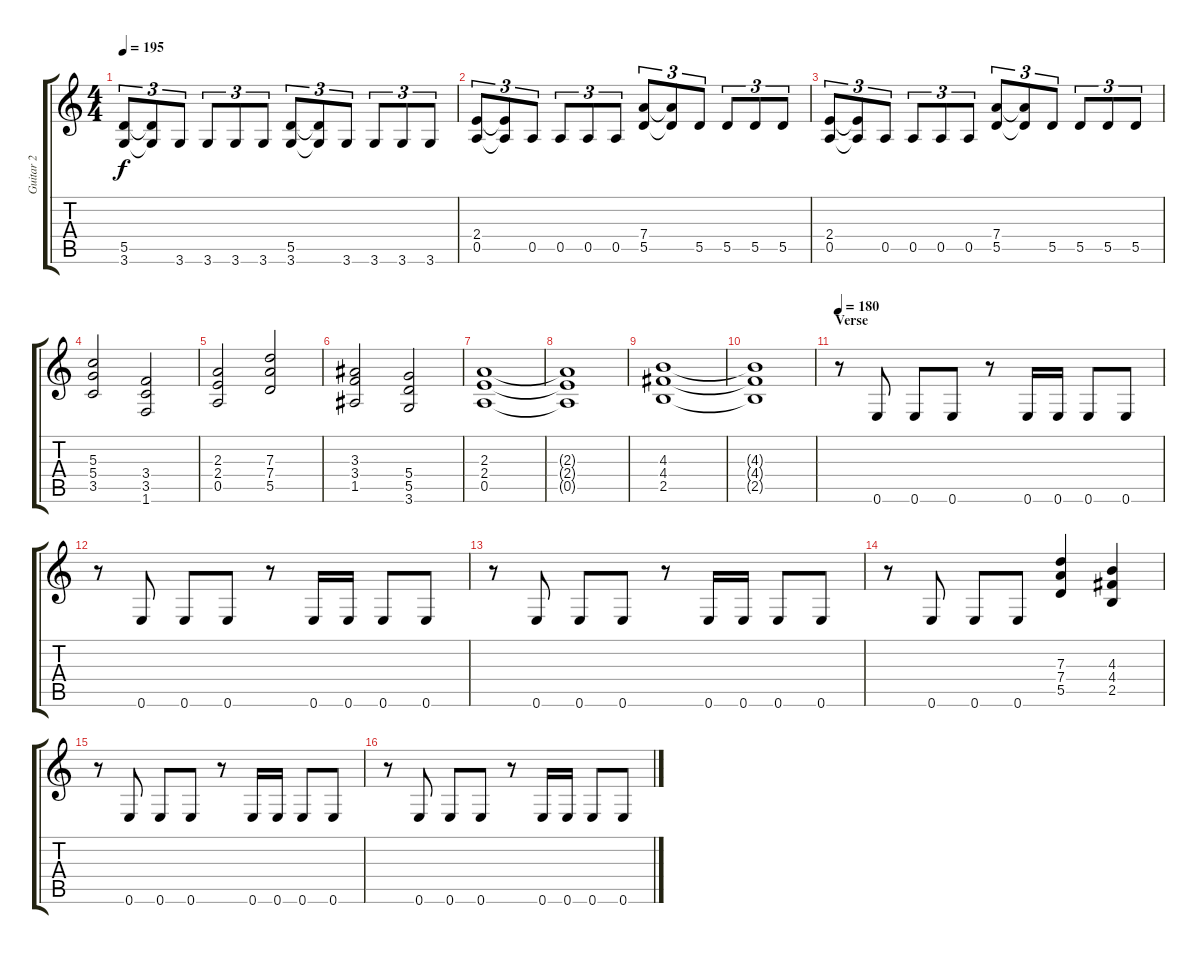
\track ("Guitar 2" "Guitar 2") {instrument distortionguitar}
\staff {score tabs}
\tuning (E4 B3 G3 D3 A2 E2) {hide}
\ts (4 4)
\tempo 195
\clef g2
\ks aminor
(5.5 3.6).8{tu (3 2) dy f} (5.5{t} 3.6{t}).8{tu (3 2)} 3.6.8{tu (3 2)} 3.6.8{tu (3 2)} 3.6.8{tu (3 2)} 3.6.8{tu (3 2)} (5.5 3.6).8{tu (3 2)} (5.5{t} 3.6{t}).8{tu (3 2)} 3.6.8{tu (3 2)} 3.6.8{tu (3 2)} 3.6.8{tu (3 2)} 3.6.8{tu (3 2)} |
\section ("" "")
(2.4 0.5).8{tu (3 2)} (2.4{t} 0.5{t}).8{tu (3 2)} 0.5.8{tu (3 2)} 0.5.8{tu (3 2)} 0.5.8{tu (3 2)} 0.5.8{tu (3 2)} (7.4 5.5).8{tu (3 2)} (7.4{t} 5.5{t}).8{tu (3 2)} 5.5.8{tu (3 2)} 5.5.8{tu (3 2)} 5.5.8{tu (3 2)} 5.5.8{tu (3 2)} |
(2.4 0.5).8{tu (3 2)} (2.4{t} 0.5{t}).8{tu (3 2)} 0.5.8{tu (3 2)} 0.5.8{tu (3 2)} 0.5.8{tu (3 2)} 0.5.8{tu (3 2)} (7.4 5.5).8{tu (3 2)} (7.4{t} 5.5{t}).8{tu (3 2)} 5.5.8{tu (3 2)} 5.5.8{tu (3 2)} 5.5.8{tu (3 2)} 5.5.8{tu (3 2)} |
(5.3 5.4 3.5).2 (3.4 3.5 1.6).2 |
(2.3 2.4 0.5).2 (7.3 7.4 5.5).2 |
(3.3 3.4 1.5).2 (5.4 5.5 3.6).2 |
(2.3 2.4 0.5).1 |
(2.3{t} 2.4{t} 0.5{t}).1 |
(4.3 4.4 2.5).1 |
(4.3{t} 4.4{t} 2.5{t}).1 |
\section ("" "Verse")
\tempo 180
r.8 0.6.8 0.6.8 0.6.8 r.8 0.6.16 0.6.16 0.6.8 0.6.8 |
r.8 0.6.8 0.6.8 0.6.8 r.8 0.6.16 0.6.16 0.6.8 0.6.8 |
r.8 0.6.8 0.6.8 0.6.8 r.8 0.6.16 0.6.16 0.6.8 0.6.8 |
r.8 0.6.8 0.6.8 0.6.8 (7.3 7.4 5.5).4 (4.3 4.4 2.5).4 |
r.8 0.6.8 0.6.8 0.6.8 r.8 0.6.16 0.6.16 0.6.8 0.6.8 |
r.8 0.6.8 0.6.8 0.6.8 r.8 0.6.16 0.6.16 0.6.8 0.6.8
